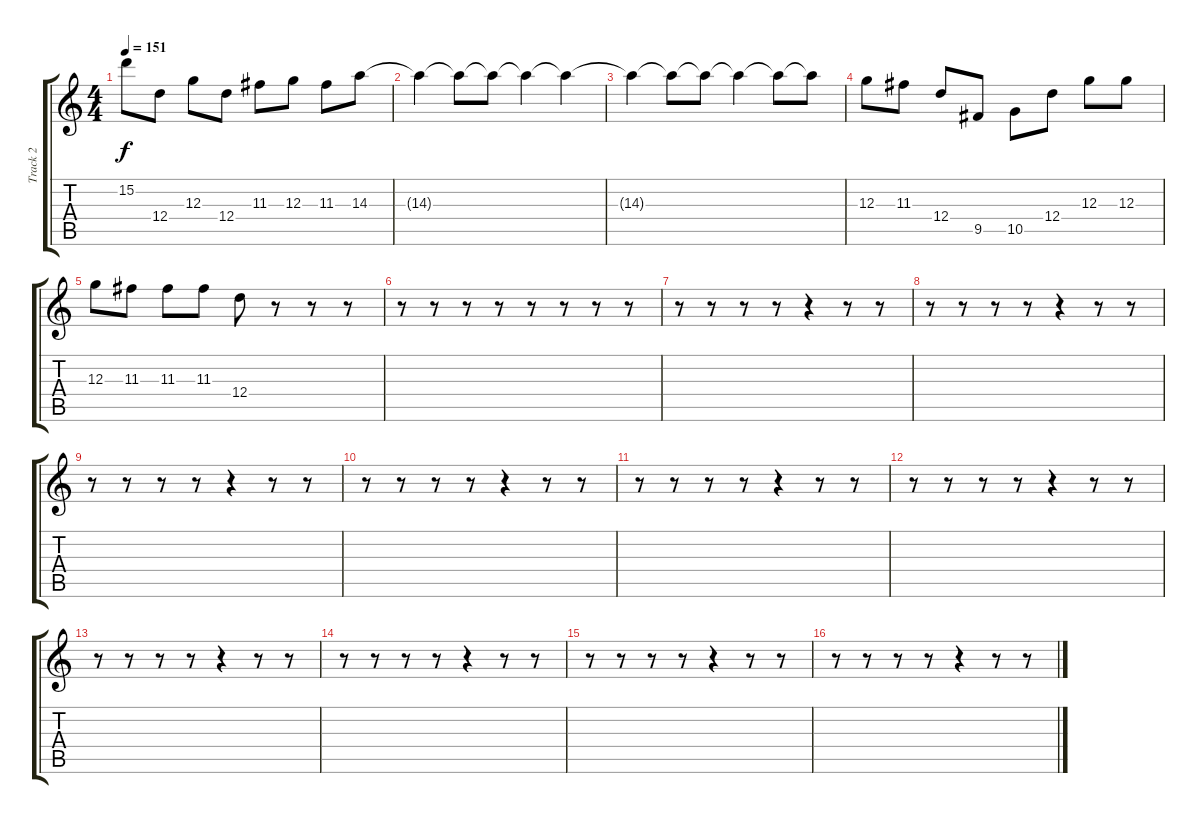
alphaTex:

\track ("Track 2" "Track 2") {instrument distortionguitar}
\staff {score tabs}
\tuning (E4 B3 G3 D3 A2 D2) {hide}
\ts (4 4)
\tempo 151
\clef g2
\ks c
15.2{t}.8{dy f} 12.4.8 12.3.8 12.4.8 11.3.8 12.3.8 11.3.8 14.3.8 |
14.3{t}.4 14.3{t}.8 14.3{t}.8 14.3{t}.4 14.3{t}.4 |
14.3{t}.4 14.3{t}.8 14.3{t}.8 14.3{t}.4 14.3{t}.8 14.3{t}.8 |
12.3.8 11.3.8 12.4.8 9.5.8 10.5.8 12.4.8 12.3.8 12.3.8 |
12.3.8 11.3.8 11.3.8 11.3.8 12.4.8 r.8 r.8 r.8 |
r.8 r.8 r.8 r.8 r.8 r.8 r.8 r.8 |
r.8 r.8 r.8 r.8 r.4 r.8 r.8 |
r.8 r.8 r.8 r.8 r.4 r.8 r.8 |
r.8 r.8 r.8 r.8 r.4 r.8 r.8 |
r.8 r.8 r.8 r.8 r.4 r.8 r.8 |
r.8 r.8 r.8 r.8 r.4 r.8 r.8 |
r.8 r.8 r.8 r.8 r.4 r.8 r.8 |
r.8 r.8 r.8 r.8 r.4 r.8 r.8 |
r.8 r.8 r.8 r.8 r.4 r.8 r.8 |
r.8 r.8 r.8 r.8 r.4 r.8 r.8 |
r.8 r.8 r.8 r.8 r.4 r.8 r.8
